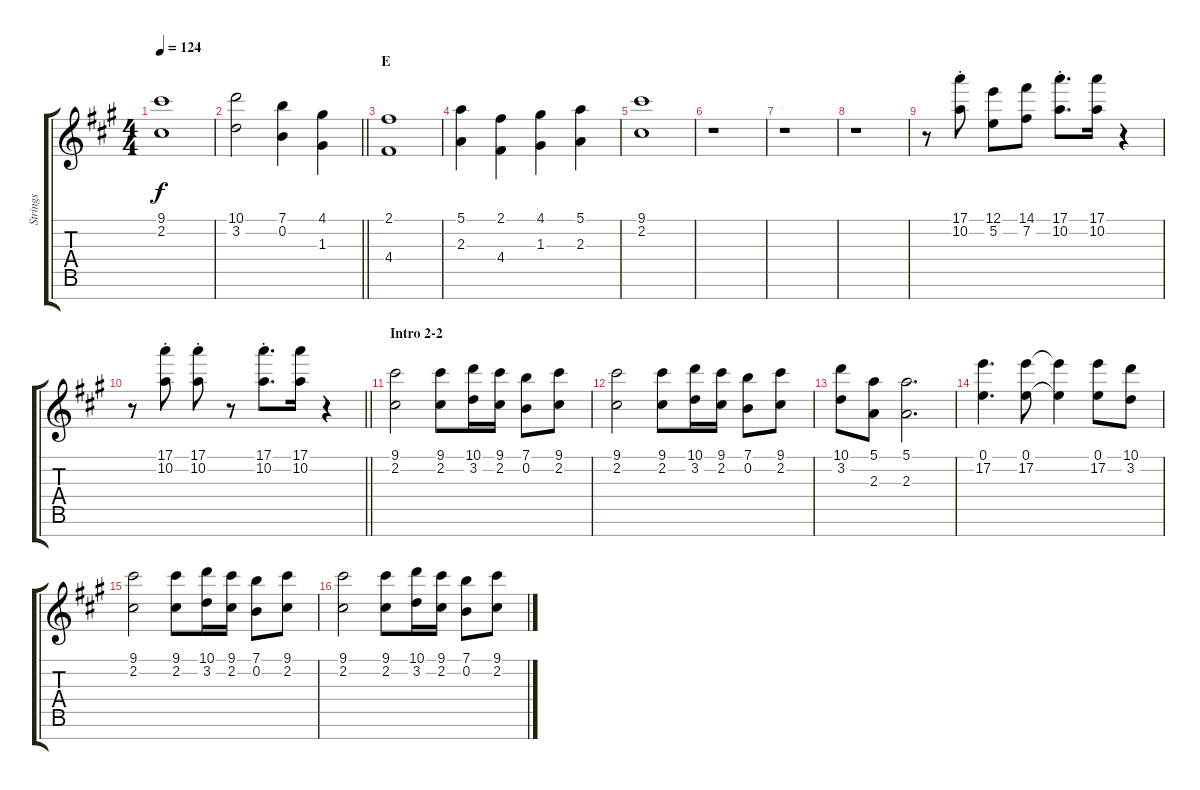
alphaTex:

\track ("Strings" "Strings") {instrument stringensemble1}
\staff {score tabs}
\tuning (E5 B4 G4 D4 A3 E3 B2) {hide}
\ts (4 4)
\tempo 124
\clef g2
\ks a
(9.1 2.2).1{dy f} |
\barLineRight lightlight
(10.1 3.2).2 (7.1 0.2).4 (4.1 1.3).4 |
\section ("" "E")
(2.1 4.4).1 |
(5.1 2.3).4 (2.1 4.4).4 (4.1 1.3).4 (5.1 2.3).4 |
(9.1 2.2).1 |
r.1 |
r.1 |
r.1 |
r.8 (17.1{st} 10.2{st}).8 (12.1 5.2).8 (14.1 7.2).8 (17.1{st} 10.2{st}).8{d} (17.1 10.2).16 r.4 |
\barLineRight lightlight
r.8 (17.1{st} 10.2{st}).8 (17.1{st} 10.2{st}).8 r.8 (17.1{st} 10.2{st}).8{d} (17.1 10.2).16 r.4 |
\section ("" "Intro 2-2")
(9.1 2.2).2 (9.1 2.2).8 (10.1 3.2).16 (9.1 2.2).16 (7.1 0.2).8 (9.1 2.2).8 |
(9.1 2.2).2 (9.1 2.2).8 (10.1 3.2).16 (9.1 2.2).16 (7.1 0.2).8 (9.1 2.2).8 |
(10.1 3.2).8 (5.1 2.3).8 (5.1 2.3).2{d} |
(0.1 17.2).4{d} (0.1 17.2).8 (0.1{t} 17.2{t}).4 (0.1 17.2).8 (10.1 3.2).8 |
(9.1 2.2).2 (9.1 2.2).8 (10.1 3.2).16 (9.1 2.2).16 (7.1 0.2).8 (9.1 2.2).8 |
(9.1 2.2).2 (9.1 2.2).8 (10.1 3.2).16 (9.1 2.2).16 (7.1 0.2).8 (9.1 2.2).8
